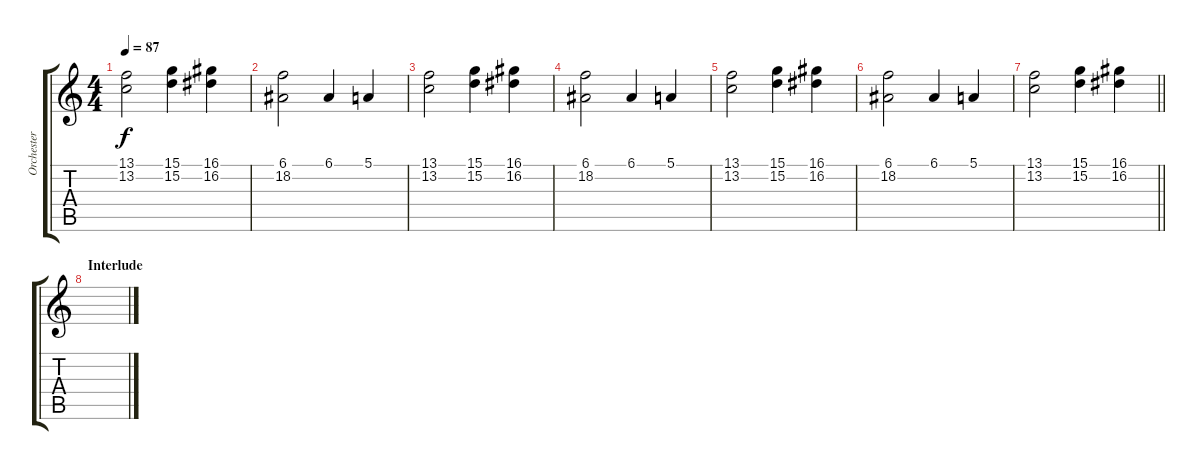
\track ("Orchester" "Orchester") {instrument orchestrahit}
\staff {score tabs}
\tuning (E4 B3 G3 D3 A2 E2) {hide}
\ts (4 4)
\tempo 87
\clef g2
\ks c
(13.1 13.2).2{dy f} (15.1 15.2).4 (16.1 16.2).4 |
(6.1 18.2).2{volume 16} 6.1.4 5.1.4 |
(13.1 13.2).2 (15.1 15.2).4 (16.1 16.2).4 |
(6.1 18.2).2{volume 16} 6.1.4 5.1.4 |
(13.1 13.2).2 (15.1 15.2).4 (16.1 16.2).4 |
(6.1 18.2).2{volume 16} 6.1.4 5.1.4 |
\barLineRight lightlight
(13.1 13.2).2 (15.1 15.2).4 (16.1 16.2).4 |
\section ("" "Interlude")
